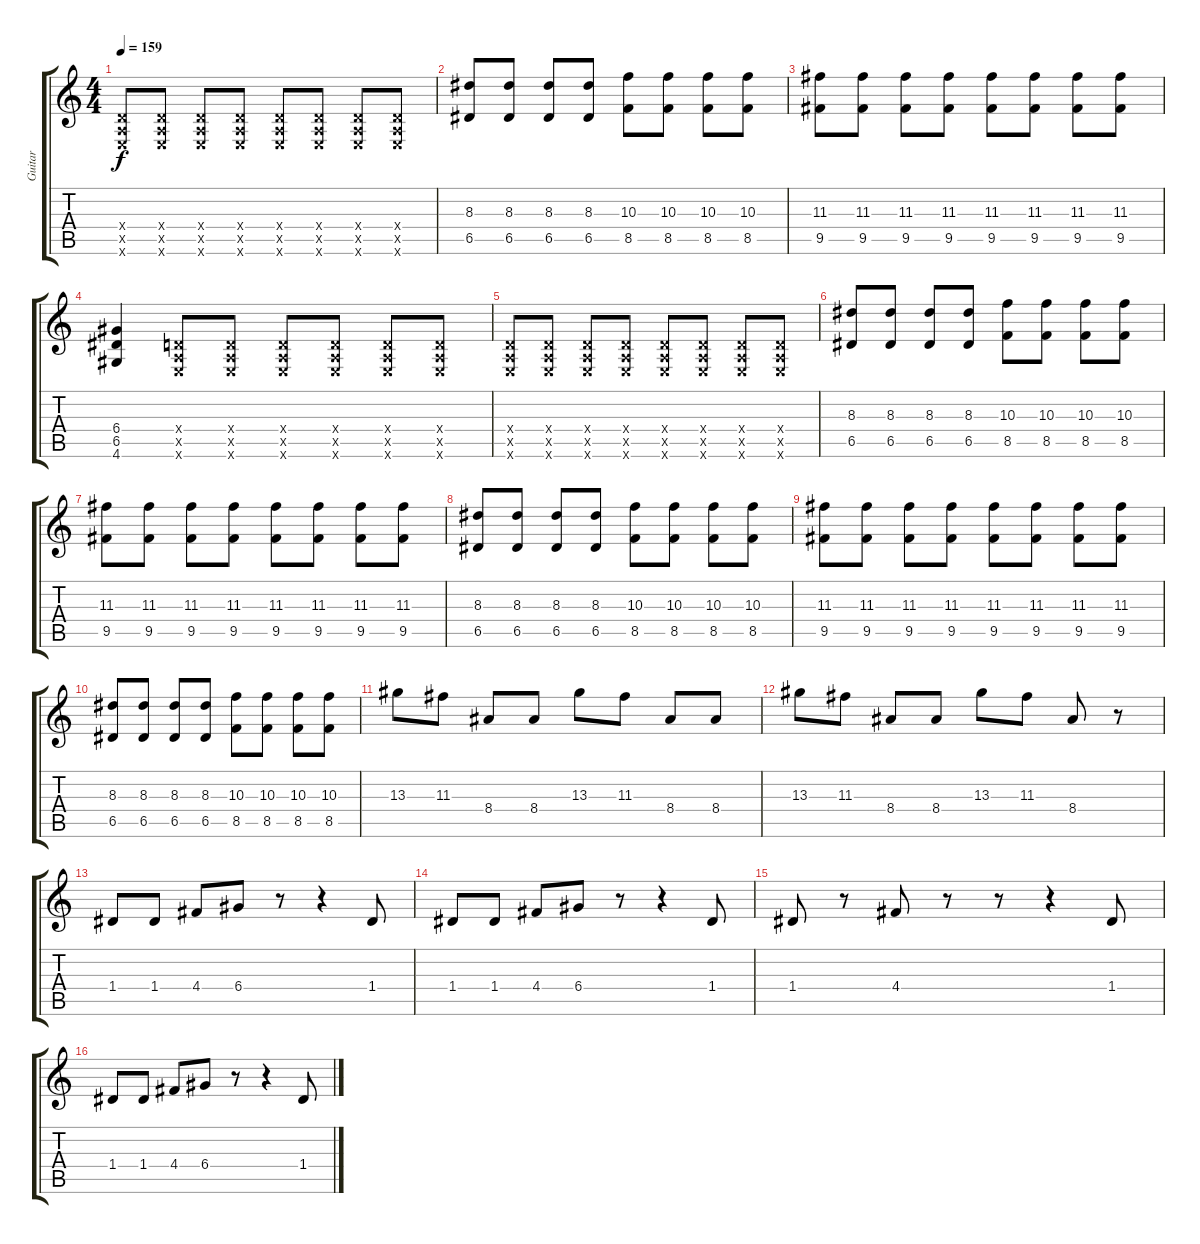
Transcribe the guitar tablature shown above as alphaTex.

\track ("Guitar" "Guitar") {instrument distortionguitar}
\staff {score tabs}
\tuning (E4 B3 G3 D3 A2 E2) {hide}
\ts (4 4)
\tempo 159
\clef g2
\ks c
(0.4{x} 0.5{x} 0.6{x}).8{dy f} (0.4{x} 0.5{x} 0.6{x}).8 (0.4{x} 0.5{x} 0.6{x}).8 (0.4{x} 0.5{x} 0.6{x}).8 (0.4{x} 0.5{x} 0.6{x}).8 (0.4{x} 0.5{x} 0.6{x}).8 (0.4{x} 0.5{x} 0.6{x}).8 (0.4{x} 0.5{x} 0.6{x}).8 |
(8.3 6.5).8 (8.3 6.5).8 (8.3 6.5).8 (8.3 6.5).8 (10.3 8.5).8 (10.3 8.5).8 (10.3 8.5).8 (10.3 8.5).8 |
(11.3 9.5).8 (11.3 9.5).8 (11.3 9.5).8 (11.3 9.5).8 (11.3 9.5).8 (11.3 9.5).8 (11.3 9.5).8 (11.3 9.5).8 |
(6.4 6.5 4.6).4 (0.4{x} 0.5{x} 0.6{x}).8 (0.4{x} 0.5{x} 0.6{x}).8 (0.4{x} 0.5{x} 0.6{x}).8 (0.4{x} 0.5{x} 0.6{x}).8 (0.4{x} 0.5{x} 0.6{x}).8 (0.4{x} 0.5{x} 0.6{x}).8 |
(0.4{x} 0.5{x} 0.6{x}).8 (0.4{x} 0.5{x} 0.6{x}).8 (0.4{x} 0.5{x} 0.6{x}).8 (0.4{x} 0.5{x} 0.6{x}).8 (0.4{x} 0.5{x} 0.6{x}).8 (0.4{x} 0.5{x} 0.6{x}).8 (0.4{x} 0.5{x} 0.6{x}).8 (0.4{x} 0.5{x} 0.6{x}).8 |
(8.3 6.5).8 (8.3 6.5).8 (8.3 6.5).8 (8.3 6.5).8 (10.3 8.5).8 (10.3 8.5).8 (10.3 8.5).8 (10.3 8.5).8 |
(11.3 9.5).8 (11.3 9.5).8 (11.3 9.5).8 (11.3 9.5).8 (11.3 9.5).8 (11.3 9.5).8 (11.3 9.5).8 (11.3 9.5).8 |
(8.3 6.5).8 (8.3 6.5).8 (8.3 6.5).8 (8.3 6.5).8 (10.3 8.5).8 (10.3 8.5).8 (10.3 8.5).8 (10.3 8.5).8 |
(11.3 9.5).8 (11.3 9.5).8 (11.3 9.5).8 (11.3 9.5).8 (11.3 9.5).8 (11.3 9.5).8 (11.3 9.5).8 (11.3 9.5).8 |
(8.3 6.5).8 (8.3 6.5).8 (8.3 6.5).8 (8.3 6.5).8 (10.3 8.5).8 (10.3 8.5).8 (10.3 8.5).8 (10.3 8.5).8 |
13.3.8 11.3.8 8.4.8 8.4.8 13.3.8 11.3.8 8.4.8 8.4.8 |
13.3.8 11.3.8 8.4.8 8.4.8 13.3.8 11.3.8 8.4.8 r.8 |
1.4.8{volume 7} 1.4.8 4.4.8 6.4.8 r.8 r.4 1.4.8 |
1.4.8 1.4.8 4.4.8 6.4.8 r.8 r.4 1.4.8 |
1.4.8 r.8 4.4.8 r.8 r.8 r.4 1.4.8 |
1.4.8 1.4.8 4.4.8 6.4.8 r.8 r.4 1.4.8
